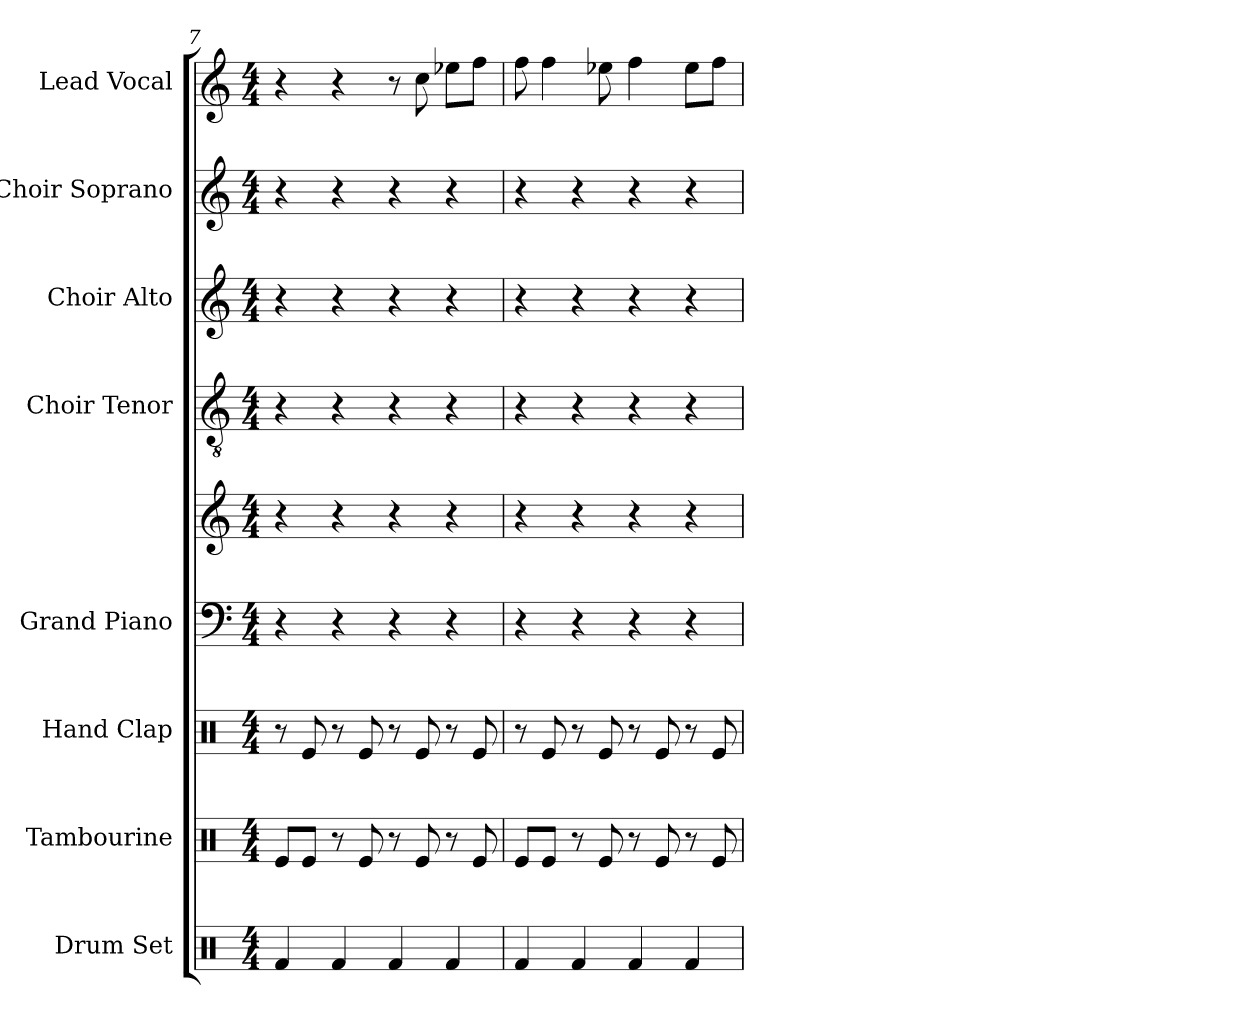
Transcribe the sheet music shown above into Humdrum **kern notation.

**kern	**kern	**kern	**kern	**kern	**kern	**kern	**kern	**kern
*part8	*part7	*part6	*part5	*part5	*part4	*part3	*part2	*part1
*staff9	*staff8	*staff7	*staff6	*staff5	*staff4	*staff3	*staff2	*staff1
*I"Drum Set	*I"Tambourine	*I"Hand Clap	*I"Grand Piano	*	*I"Choir Tenor	*I"Choir Alto	*I"Choir Soprano	*I"Lead Vocal
*I'Drs.	*I'Tamb.	*I'Clp.	*I'Pno.	*	*I'Ten.	*I'Alto	*I'Sop.	*I'Lead
*clefX	*clefX	*clefX	*clefF4	*clefG2	*clefGv2	*clefG2	*clefG2	*clefG2
*k[]	*k[]	*k[]	*k[]	*k[]	*k[]	*k[]	*k[]	*k[]
*M4/4	*M4/4	*M4/4	*M4/4	*M4/4	*M4/4	*M4/4	*M4/4	*M4/4
=7	=7	=7	=7	=7	=7	=7	=7	=7
4Rf	8ReL	8r	4r	4r	4r	4r	4r	4r
.	8ReJ	8Re	.	.	.	.	.	.
4Rf	8r	8r	4r	4r	4r	4r	4r	4r
.	8Re	8Re	.	.	.	.	.	.
4Rf	8r	8r	4r	4r	4r	4r	4r	8r
.	8Re	8Re	.	.	.	.	.	8cc
4Rf	8r	8r	4r	4r	4r	4r	4r	8ee-XL
.	8Re	8Re	.	.	.	.	.	8ffJ
=8	=8	=8	=8	=8	=8	=8	=8	=8
4Rf	8ReL	8r	4r	4r	4r	4r	4r	8ff
.	8ReJ	8Re	.	.	.	.	.	4ff
4Rf	8r	8r	4r	4r	4r	4r	4r	.
.	8Re	8Re	.	.	.	.	.	8ee-X
4Rf	8r	8r	4r	4r	4r	4r	4r	4ff
.	8Re	8Re	.	.	.	.	.	.
4Rf	8r	8r	4r	4r	4r	4r	4r	8ee-L
.	8Re	8Re	.	.	.	.	.	8ffJ
=	=	=	=	=	=	=	=	=
*-	*-	*-	*-	*-	*-	*-	*-	*-
